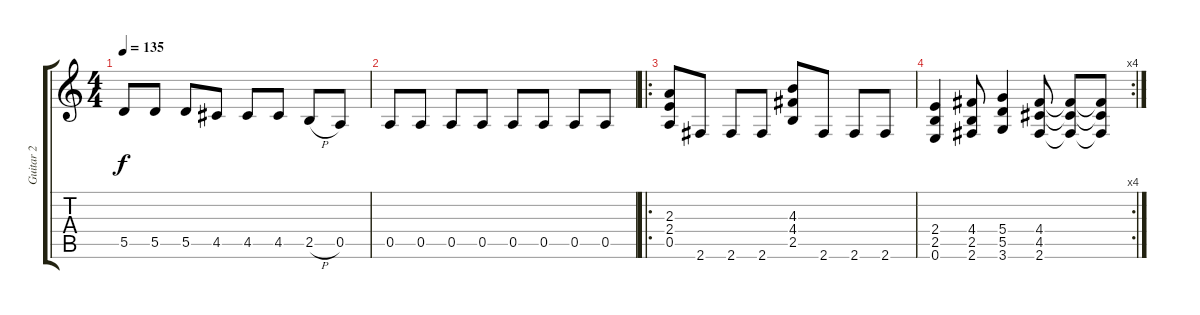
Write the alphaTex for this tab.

\track ("Guitar 2" "Guitar 2") {instrument overdrivenguitar}
\staff {score tabs}
\tuning (E4 B3 G3 D3 A2 E2) {hide}
\ts (4 4)
\tempo 135
\clef g2
\ks c
5.5.8{dy f} 5.5.8 5.5.8 4.5.8 4.5.8 4.5.8 2.5{h}.8 0.5.8 |
0.5.8 0.5.8 0.5.8 0.5.8 0.5.8 0.5.8 0.5.8 0.5.8 |
\ro
(2.3 2.4 0.5).8 2.6.8 2.6.8 2.6.8 (4.3 4.4 2.5).8 2.6.8 2.6.8 2.6.8 |
\rc 4
(2.4 2.5 0.6).4 (4.4 2.5 2.6).8 (5.4 5.5 3.6).4 (4.4 4.5 2.6).8 (4.4{t} 4.5{t} 2.6{t}).8 (4.4{t} 4.5{t} 2.6{t}).8
